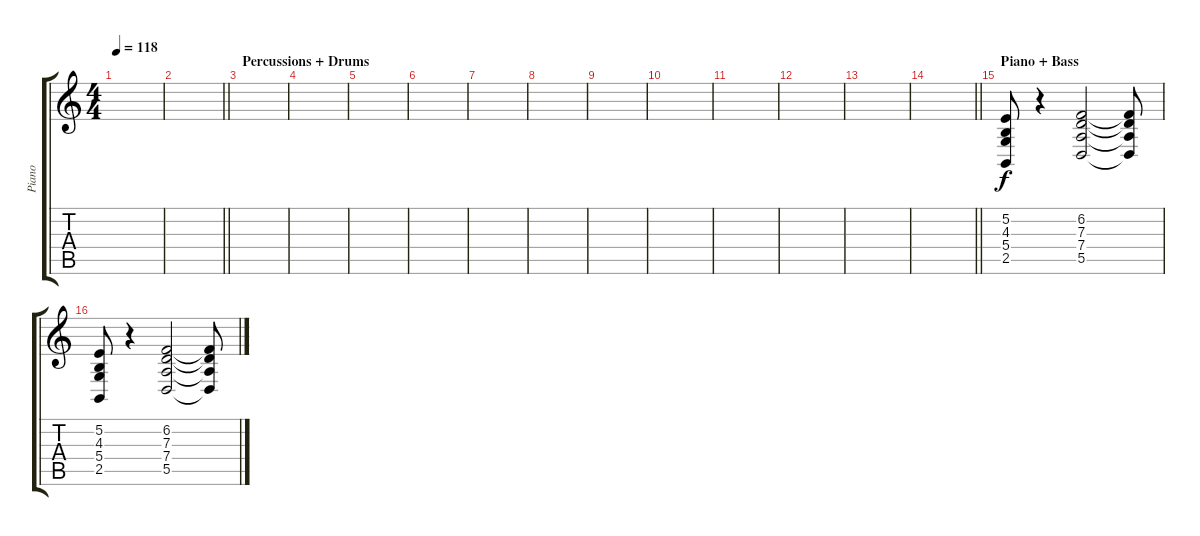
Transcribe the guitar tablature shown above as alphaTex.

\track ("Piano" "Piano") {instrument acousticgrandpiano}
\staff {score tabs}
\tuning (E4 B3 G3 D3 A2 E2) {hide}
\ts (4 4)
\tempo 118
\clef g2
\ks c
|
\barLineRight lightlight
|
\section ("" "Percussions + Drums")
|
|
|
|
|
|
|
|
|
|
|
\barLineRight lightlight
|
\section ("" "Piano + Bass")
(5.2 4.3 5.4 2.5).8 r.4 (6.2 7.3 7.4 5.5).2 (6.2{t} 7.3{t} 7.4{t} 5.5{t}).8 |
(5.2 4.3 5.4 2.5).8 r.4 (6.2 7.3 7.4 5.5).2 (6.2{t} 7.3{t} 7.4{t} 5.5{t}).8
